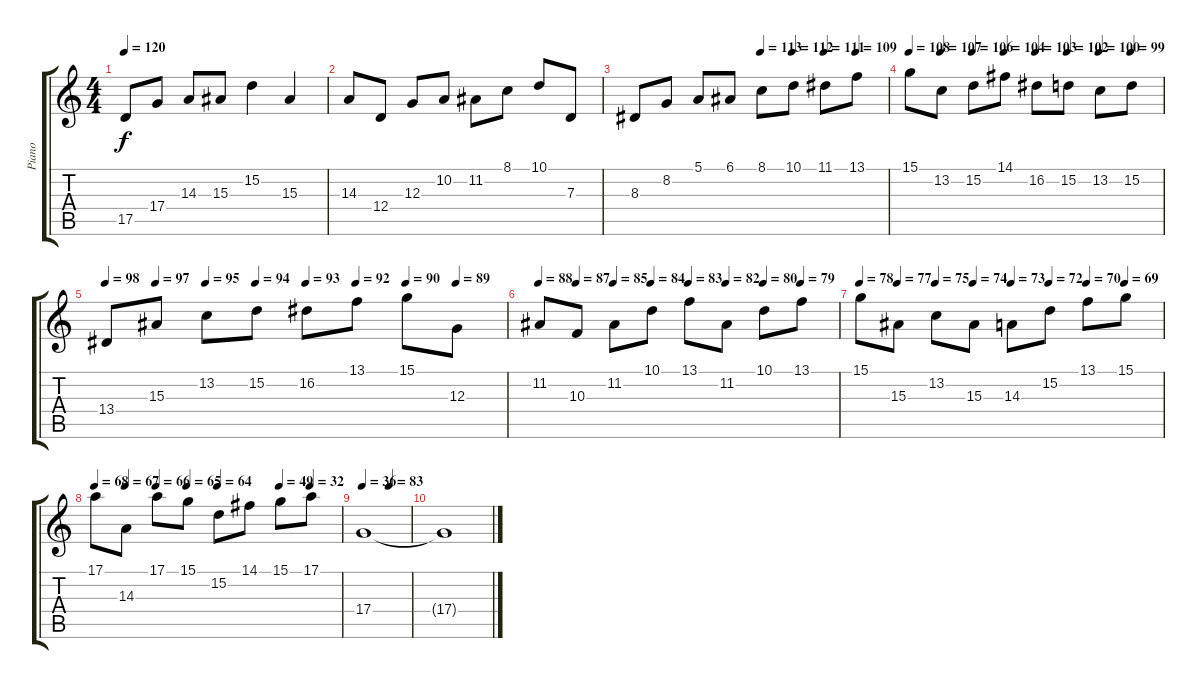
\track ("Piano " "Piano ") {instrument acousticgrandpiano}
\staff {score tabs}
\tuning (E4 B3 G3 D3 A2 E2) {hide}
\ts (4 4)
\tempo 120
\clef g2
\ks c
17.5.8{dy f} 17.4.8 14.3.8 15.3.8 15.2.4 15.3.4 |
14.3.8 12.4.8 12.3.8 10.2.8 11.2.8 8.1.8 10.1.8 7.3.8 |
\tempo (113 0.5)
\tempo (112 0.625)
\tempo (111 0.75)
\tempo (109 0.875)
8.3.8 8.2.8 5.1.8 6.1.8 8.1.8 10.1.8 11.1.8 13.1.8 |
\tempo 108
\tempo (107 0.125)
\tempo (106 0.25)
\tempo (104 0.375)
\tempo (103 0.5)
\tempo (102 0.625)
\tempo (100 0.75)
\tempo (99 0.875)
15.1.8 13.2.8 15.2.8 14.1.8 16.2.8 15.2.8 13.2.8 15.2.8 |
\tempo 98
\tempo (97 0.125)
\tempo (95 0.25)
\tempo (94 0.375)
\tempo (93 0.5)
\tempo (92 0.625)
\tempo (90 0.75)
\tempo (89 0.875)
13.4.8 15.3.8 13.2.8 15.2.8 16.2.8 13.1.8 15.1.8 12.3.8 |
\tempo 88
\tempo (87 0.125)
\tempo (85 0.25)
\tempo (84 0.375)
\tempo (83 0.5)
\tempo (82 0.625)
\tempo (80 0.75)
\tempo (79 0.875)
11.2.8 10.3.8 11.2.8 10.1.8 13.1.8 11.2.8 10.1.8 13.1.8 |
\tempo 78
\tempo (77 0.125)
\tempo (75 0.25)
\tempo (74 0.375)
\tempo (73 0.5)
\tempo (72 0.625)
\tempo (70 0.75)
\tempo (69 0.875)
15.1.8 15.3.8 13.2.8 15.3.8 14.3.8 15.2.8 13.1.8 15.1.8 |
\tempo 68
\tempo (67 0.125)
\tempo (66 0.25)
\tempo (65 0.375)
\tempo (64 0.5)
\tempo (49 0.75)
\tempo (32 0.875)
17.1.8 14.3.8 17.1.8 15.1.8 15.2.8 14.1.8 15.1.8 17.1.8 |
\tempo 36
\tempo (83 0.5625)
17.4.1 |
17.4{t}.1
